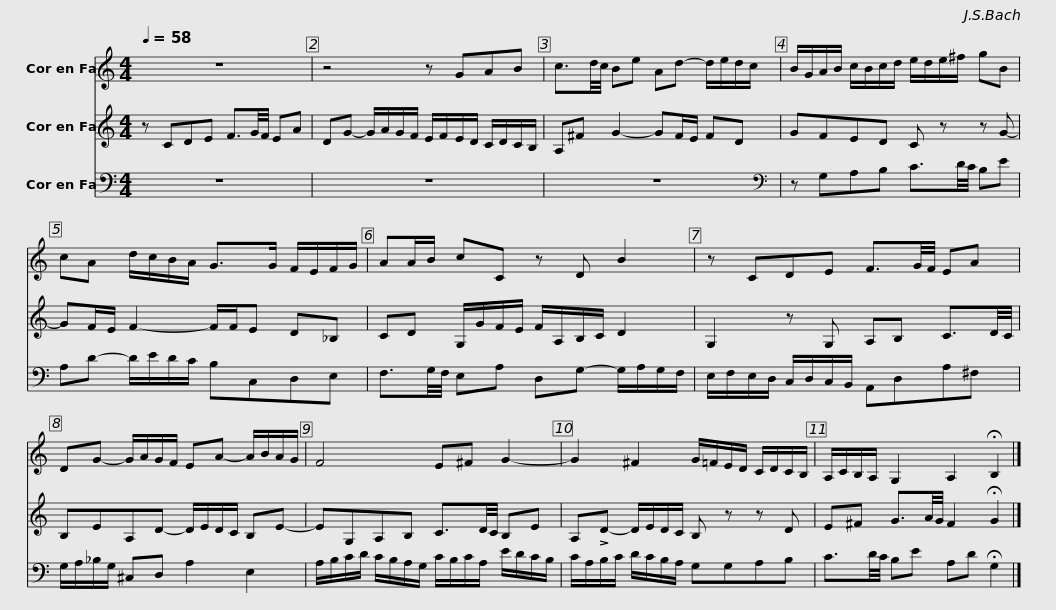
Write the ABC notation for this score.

X:1
%%score 1 2 3
L:1/8
Q:1/4=58
M:4/4
I:linebreak $
K:none
V:1 treble transpose=-7
V:2 treble transpose=-7
V:3 bass transpose=-7
V:1
[K:C] z8 | z4 z GAB | c3/2d/4c/4 Be Ad- d/e/d/c/ |$ B/G/A/B/ c/B/c/d/ e/d/e/^f/ gB | cA d/c/B/A/ G>G F/E/F/G/ |$ %5
 AA/B/ cC z D B2 | z CDE F3/2G/4F/4 EA |$ DG- G/A/G/F/ EA- A/B/A/G/ | F4 E^F G2- |$ G2 ^F2 G/=F/E/D/ C/D/C/B,/ | %10
 A,/C/B,/A,/ G,2 A,2 !fermata!B,2 |] %11
V:2
[K:C] z CDE F3/2G/4F/4 EA | DG- G/A/G/F/ E/F/E/D/ C/D/C/B,/ | A,^F G2- GF/E/ FD |$ GFED C z z G- | GF/E/ F2- F/F/E D_B, |$ %5
 CD G,/G/F/E/ F/A,/B,/C/ D2 | G,2 z G, A,B, C3/2D/4C/4 |$ B,EA,D- D/E/D/C/ B,E- | EG,A,B, C3/2D/4C/4 B,E |$ A,!>!D- D/E/D/C/ B, z z D | %10
 E^F G3/2A/4G/4 F2 !fermata!G2 |] %11
V:3
[K:C] z8 | z8 | z8 |$[K:bass] z G,A,B, C3/2D/4C/4 B,E | A,D- D/E/D/C/ B,C,D,E, |$ %5
 F,3/2G,/4F,/4 E,A, D,G,- G,/A,/G,/F,/ | E,/F,/E,/D,/ C,/D,/C,/B,,/ A,,D,A,^F, |$ G,/A,/_B,/G,/ ^C,D, A,2 E,2 | A,/B,/C/D/ C/B,/A,/G,/ C/B,/C/A,/ E/D/C/B,/ |$ C/A,/B,/C/ D/C/B,/A,/ G,G,A,B, | %10
 C3/2D/4C/4 B,E A,D !fermata!G,2 |] %11
